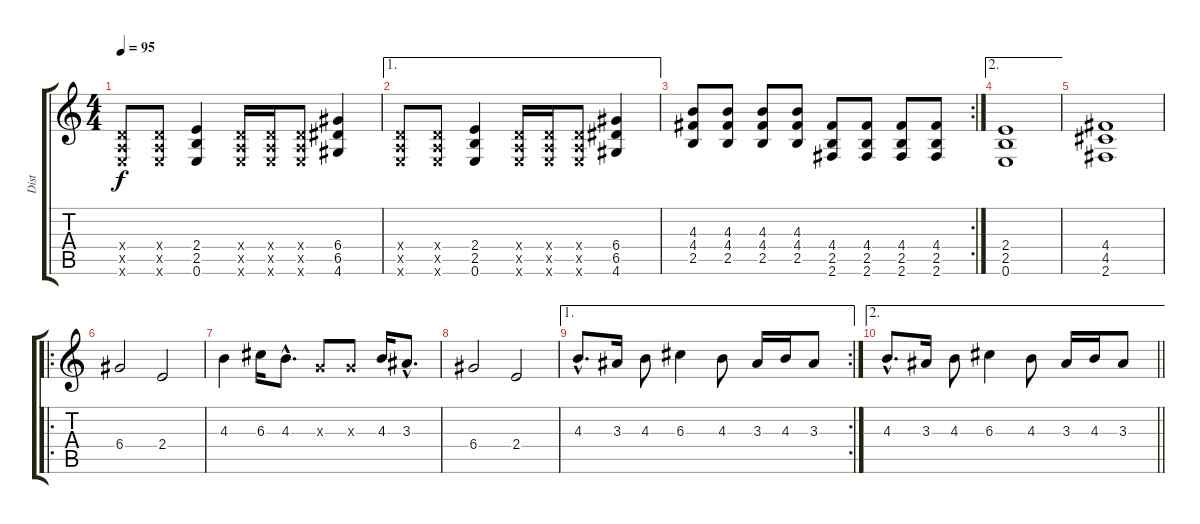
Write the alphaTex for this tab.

\track ("Dist" "Dist") {instrument distortionguitar}
\staff {score tabs}
\tuning (E4 B3 G3 D3 A2 E2) {hide}
\ts (4 4)
\tempo 95
\clef g2
\ks c
(0.4{x} 0.5{x} 0.6{x}).8{dy f} (0.4{x} 0.5{x} 0.6{x}).8 (2.4 2.5 0.6).4 (0.4{x} 0.5{x} 0.6{x}).16 (0.4{x} 0.5{x} 0.6{x}).16 (0.4{x} 0.5{x} 0.6{x}).8 (6.4 6.5 4.6).4 |
\ae 1
(0.4{x} 0.5{x} 0.6{x}).8 (0.4{x} 0.5{x} 0.6{x}).8 (2.4 2.5 0.6).4 (0.4{x} 0.5{x} 0.6{x}).16 (0.4{x} 0.5{x} 0.6{x}).16 (0.4{x} 0.5{x} 0.6{x}).8 (6.4 6.5 4.6).4 |
\rc 2
(4.3 4.4 2.5).8 (4.3 4.4 2.5).8 (4.3 4.4 2.5).8 (4.3 4.4 2.5).8 (4.4 2.5 2.6).8 (4.4 2.5 2.6).8 (4.4 2.5 2.6).8 (4.4 2.5 2.6).8 |
\ae 2
(2.4 2.5 0.6).1 |
(4.4 4.5 2.6).1 |
\ro
6.4.2 2.4.2 |
4.3.4 6.3.16 4.3{hac}.8{d} 0.3{x}.8 0.3{x}.8 4.3.16 3.3{hac}.8{d} |
6.4.2 2.4.2 |
\ae 1
\rc 2
4.3{hac}.8{d} 3.3.16 4.3.8 6.3.4 4.3.8 3.3.16 4.3.16 3.3.8 |
\ae 2
\barLineRight lightlight
4.3{hac}.8{d} 3.3.16 4.3.8 6.3.4 4.3.8 3.3.16 4.3.16 3.3.8
